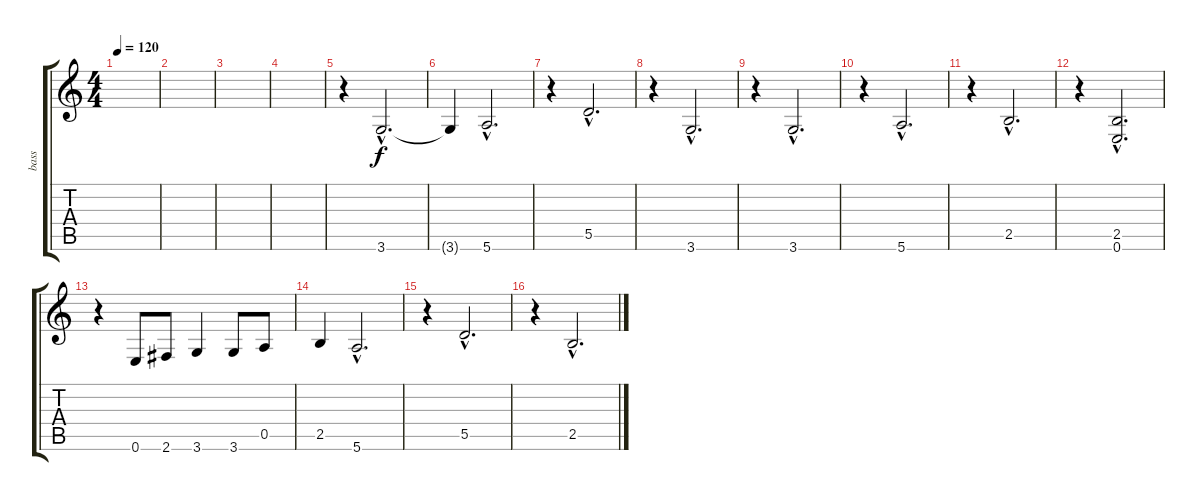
\track ("bass" "bass") {instrument acousticbass}
\staff {score tabs}
\tuning (E4 B3 G3 D3 A2 E2) {hide}
\ts (4 4)
\tempo 120
\clef g2
\ks c
|
|
|
|
r.4 3.6{hac}.2{d} |
3.6{t}.4 5.6{hac}.2{d} |
r.4 5.5{hac}.2{d} |
r.4 3.6{hac}.2{d} |
r.4 3.6{hac}.2{d} |
r.4 5.6{hac}.2{d} |
r.4 2.5{hac}.2{d} |
r.4 (2.5{hac} 0.6{hac}).2{d} |
r.4 0.6.8 2.6.8 3.6.4 3.6.8 0.5.8 |
2.5.4 5.6{hac}.2{d} |
r.4 5.5{hac}.2{d} |
r.4 2.5{hac}.2{d}
